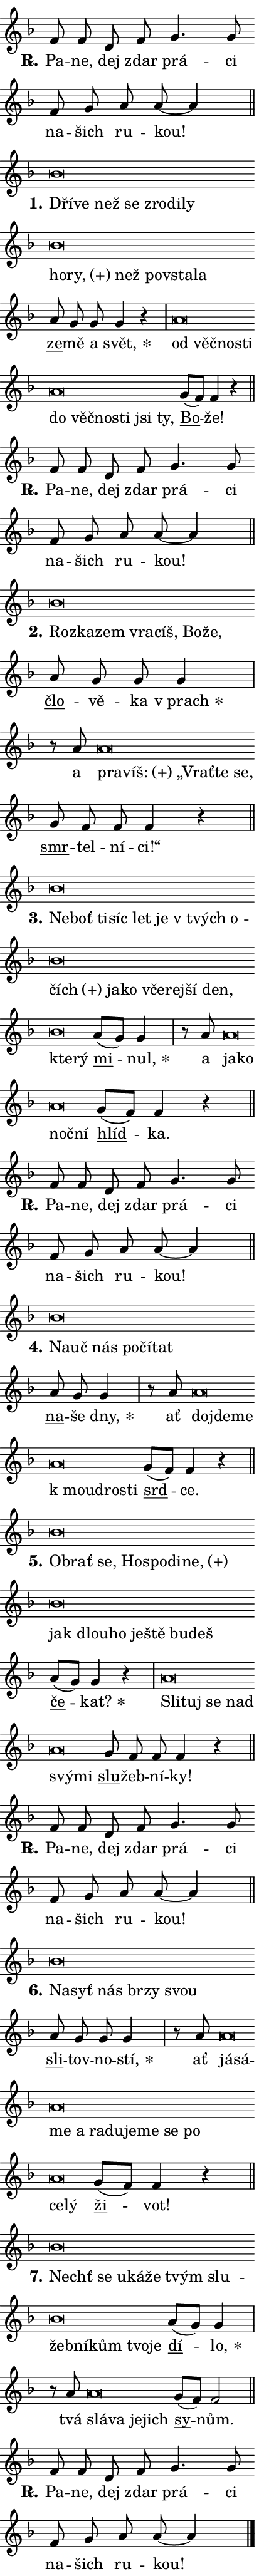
\version "2.24.0"
\header { tagline = "" }
\paper {
  indent = 0\cm
  top-margin = 0\cm
  right-margin = 0.13\cm % to fit lyric hyphens
  bottom-margin = 0\cm
  left-margin = 0\cm
  paper-width = 7\cm
  page-breaking = #ly:one-page-breaking
  system-system-spacing.basic-distance = #11
  score-system-spacing.basic-distance = #11
  ragged-last = ##f
}


%% Author: Thomas Morley
%% https://lists.gnu.org/archive/html/lilypond-user/2020-05/msg00002.html
#(define (line-position grob)
"Returns position of @var[grob} in current system:
   @code{'start}, if at first time-step
   @code{'end}, if at last time-step
   @code{'middle} otherwise
"
  (let* ((col (ly:item-get-column grob))
         (ln (ly:grob-object col 'left-neighbor))
         (rn (ly:grob-object col 'right-neighbor))
         (col-to-check-left (if (ly:grob? ln) ln col))
         (col-to-check-right (if (ly:grob? rn) rn col))
         (break-dir-left
           (and
             (ly:grob-property col-to-check-left 'non-musical #f)
             (ly:item-break-dir col-to-check-left)))
         (break-dir-right
           (and
             (ly:grob-property col-to-check-right 'non-musical #f)
             (ly:item-break-dir col-to-check-right))))
        (cond ((eqv? 1 break-dir-left) 'start)
              ((eqv? -1 break-dir-right) 'end)
              (else 'middle))))

#(define (tranparent-at-line-position vctor)
  (lambda (grob)
  "Relying on @code{line-position} select the relevant enry from @var{vctor}.
Used to determine transparency,"
    (case (line-position grob)
      ((end) (not (vector-ref vctor 0)))
      ((middle) (not (vector-ref vctor 1)))
      ((start) (not (vector-ref vctor 2))))))

noteHeadBreakVisibility =
#(define-music-function (break-visibility)(vector?)
"Makes @code{NoteHead}s transparent relying on @var{break-visibility}"
#{
  \override NoteHead.transparent =
    #(tranparent-at-line-position break-visibility)
#})

#(define delete-ledgers-for-transparent-note-heads
  (lambda (grob)
    "Reads whether a @code{NoteHead} is transparent.
If so this @code{NoteHead} is removed from @code{'note-heads} from
@var{grob}, which is supposed to be @code{LedgerLineSpanner}.
As a result ledgers are not printed for this @code{NoteHead}"
    (let* ((nhds-array (ly:grob-object grob 'note-heads))
           (nhds-list
             (if (ly:grob-array? nhds-array)
                 (ly:grob-array->list nhds-array)
                 '()))
           ;; Relies on the transparent-property being done before
           ;; Staff.LedgerLineSpanner.after-line-breaking is executed.
           ;; This is fragile ...
           (to-keep
             (remove
               (lambda (nhd)
                 (ly:grob-property nhd 'transparent #f))
               nhds-list)))
      ;; TODO find a better method to iterate over grob-arrays, similiar
      ;; to filter/remove etc for lists
      ;; For now rebuilt from scratch
      (set! (ly:grob-object grob 'note-heads)  '())
      (for-each
        (lambda (nhd)
          (ly:pointer-group-interface::add-grob grob 'note-heads nhd))
        to-keep))))

squashNotes = {
  \override NoteHead.X-extent = #'(-0.2 . 0.2)
  \override NoteHead.Y-extent = #'(-0.75 . 0)
  \override NoteHead.stencil =
    #(lambda (grob)
       (let ((pos (ly:grob-property grob 'staff-position)))
         (begin
           (if (< pos -7) (display "ERROR: Lower brevis then expected\n") (display "OK: Expected brevis position\n"))
           (if (<= pos -6) ly:text-interface::print ly:note-head::print))))
}
unSquashNotes = {
  \revert NoteHead.X-extent
  \revert NoteHead.Y-extent
  \revert NoteHead.stencil
}

hideNotes = \noteHeadBreakVisibility #begin-of-line-visible
unHideNotes = \noteHeadBreakVisibility #all-visible

% work-around for resetting accidentals
% https://lilypond.org/doc/v2.23/Documentation/notation/displaying-rhythms#unmetered-music
cadenzaMeasure = {
  \cadenzaOff
  \partial 1024 s1024
  \cadenzaOn
}

#(define-markup-command (accent layout props text) (markup?)
  "Underline accented syllable"
  (interpret-markup layout props
    #{\markup \override #'(offset . 4.3) \underline { #text }#}))

responsum = \markup \concat {
  "R" \hspace #-1.05 \path #0.1 #'((moveto 0 0.07) (lineto 0.9 0.8)) \hspace #0.05 "."
}

spaceSize = #0.6828661417322834 % exact space size for TeX Gyre Schola

\layout {
  \context {
    \Staff
    \remove "Time_signature_engraver"
    \override LedgerLineSpanner.after-line-breaking = #delete-ledgers-for-transparent-note-heads
  }
  \context {
    \Lyrics {
      \override LyricSpace.minimum-distance = \spaceSize
      \override LyricText.font-name = #"TeX Gyre Schola"
      \override LyricText.font-size = 1
      \override StanzaNumber.font-name = #"TeX Gyre Schola Bold"
      \override StanzaNumber.font-size = 1
    }
  }
  \context {
    \Score 
    \override NoteHead.text =
      #(lambda (grob) 
        (let ((pos (ly:grob-property grob 'staff-position)))
          #{\markup {
            \combine
              \halign #-0.55 \raise #(if (= pos -6) 0 0.5) \override #'(thickness . 2) \draw-line #'(3.2 . 0)
              \musicglyph "noteheads.sM1"
          }#}))
  }
}

% magnetic-lyrics.ily
%
%   written by
%     Jean Abou Samra <jean@abou-samra.fr>
%     Werner Lemberg <wl@gnu.org>
%
%   adapted by
%     Jiri Hon <jiri.hon@gmail.com>
%
% Version 2022-Apr-15

% https://www.mail-archive.com/lilypond-user@gnu.org/msg149350.html

#(define (Left_hyphen_pointer_engraver context)
   "Collect syllable-hyphen-syllable occurrences in lyrics and store
them in properties.  This engraver only looks to the left.  For
example, if the lyrics input is @code{foo -- bar}, it does the
following.

@itemize @bullet
@item
Set the @code{text} property of the @code{LyricHyphen} grob between
@q{foo} and @q{bar} to @code{foo}.

@item
Set the @code{left-hyphen} property of the @code{LyricText} grob with
text @q{foo} to the @code{LyricHyphen} grob between @q{foo} and
@q{bar}.
@end itemize

Use this auxiliary engraver in combination with the
@code{lyric-@/text::@/apply-@/magnetic-@/offset!} hook."
   (let ((hyphen #f)
         (text #f))
     (make-engraver
      (acknowledgers
       ((lyric-syllable-interface engraver grob source-engraver)
        (set! text grob)))
      (end-acknowledgers
       ((lyric-hyphen-interface engraver grob source-engraver)
        ;(when (not (grob::has-interface grob 'lyric-space-interface))
          (set! hyphen grob)));)
      ((stop-translation-timestep engraver)
       (when (and text hyphen)
         (ly:grob-set-object! text 'left-hyphen hyphen))
       (set! text #f)
       (set! hyphen #f)))))

#(define (lyric-text::apply-magnetic-offset! grob)
   "If the space between two syllables is less than the value in
property @code{LyricText@/.details@/.squash-threshold}, move the right
syllable to the left so that it gets concatenated with the left
syllable.

Use this function as a hook for
@code{LyricText@/.after-@/line-@/breaking} if the
@code{Left_@/hyphen_@/pointer_@/engraver} is active."
   (let ((hyphen (ly:grob-object grob 'left-hyphen #f)))
     (when hyphen
       (let ((left-text (ly:spanner-bound hyphen LEFT)))
         (when (grob::has-interface left-text 'lyric-syllable-interface)
           (let* ((common (ly:grob-common-refpoint grob left-text X))
                  (this-x-ext (ly:grob-extent grob common X))
                  (left-x-ext
                   (begin
                     ;; Trigger magnetism for left-text.
                     (ly:grob-property left-text 'after-line-breaking)
                     (ly:grob-extent left-text common X)))
                  ;; `delta` is the gap width between two syllables.
                  (delta (- (interval-start this-x-ext)
                            (interval-end left-x-ext)))
                  (details (ly:grob-property grob 'details))
                  (threshold (assoc-get 'squash-threshold details 0.2)))
             (when (< delta threshold)
               (let* (;; We have to manipulate the input text so that
                      ;; ligatures crossing syllable boundaries are not
                      ;; disabled.  For languages based on the Latin
                      ;; script this is essentially a beautification.
                      ;; However, for non-Western scripts it can be a
                      ;; necessity.
                      (lt (ly:grob-property left-text 'text))
                      (rt (ly:grob-property grob 'text))
                      (is-space (grob::has-interface hyphen 'lyric-space-interface))
                      (space (if is-space " " ""))
                      (extra-delta (if is-space spaceSize 0))
                      ;; Append new syllable.
                      (ltrt-space (if (and (string? lt) (string? rt))
                                (string-append lt space rt)
                                (make-concat-markup (list lt space rt))))
                      ;; Right-align `ltrt` to the right side.
                      (ltrt-space-markup (grob-interpret-markup
                               grob
                               (make-translate-markup
                                (cons (interval-length this-x-ext) 0)
                                (make-right-align-markup ltrt-space)))))
                 (begin
                   ;; Don't print `left-text`.
                   (ly:grob-set-property! left-text 'stencil #f)
                   ;; Set text and stencil (which holds all collected
                   ;; syllables so far) and shift it to the left.
                   (ly:grob-set-property! grob 'text ltrt-space)
                   (ly:grob-set-property! grob 'stencil ltrt-space-markup)
                   (ly:grob-translate-axis! grob (- (- delta extra-delta)) X))))))))))


#(define (lyric-hyphen::displace-bounds-first grob)
   ;; Make very sure this callback isn't triggered too early.
   (let ((left (ly:spanner-bound grob LEFT))
         (right (ly:spanner-bound grob RIGHT)))
     (ly:grob-property left 'after-line-breaking)
     (ly:grob-property right 'after-line-breaking)
     (ly:lyric-hyphen::print grob)))

squashThreshold = #0.4

\layout {
  \context {
    \Lyrics
    \consists #Left_hyphen_pointer_engraver
    \override LyricText.after-line-breaking =
      #lyric-text::apply-magnetic-offset!
    \override LyricHyphen.stencil = #lyric-hyphen::displace-bounds-first
    \override LyricText.details.squash-threshold = \squashThreshold
    \override LyricHyphen.minimum-distance = 0
    \override LyricHyphen.minimum-length = \squashThreshold
  }
}

squashText = \override LyricText.details.squash-threshold = 9999
unSquashText = \override LyricText.details.squash-threshold = \squashThreshold

leftText = \override LyricText.self-alignment-X = #LEFT
unLeftText = \revert LyricText.self-alignment-X

starOffset = #(lambda (grob) 
                (let ((x_offset (ly:self-alignment-interface::aligned-on-x-parent grob)))
                  (if (= x_offset 0) 0 (+ x_offset 1.2))))

star = #(define-music-function (syllable)(string?)
"Append star separator at the end of a syllable"
#{
  \once \override LyricText.X-offset = #starOffset
  \lyricmode { \markup {
    #syllable
    \override #'((font-name . "TeX Gyre Schola Bold")) \hspace #0.2 \lower #0.65 \larger "*"
  } }
#})

starAccent = #(define-music-function (syllable)(string?)
"Append star separator at the end of a syllable and make accent"
#{
  \once \override LyricText.X-offset = #starOffset
  \lyricmode { \markup {
    \accent #syllable
    \override #'((font-name . "TeX Gyre Schola Bold")) \hspace #0.2 \lower #0.65 \larger "*"
  } }
#})

breath = #(define-music-function (syllable)(string?)
"Append breathing indicator at the end of a syllable"
#{
  \lyricmode { \markup { #syllable "+" } }
#})

optionalBreath = #(define-music-function (syllable)(string?)
"Append optional breathing indicator at the end of a syllable"
#{
  \lyricmode { \markup { #syllable "(+)" } }
#})


\score {
    <<
        \new Voice = "melody" { \cadenzaOn \key f \major \relative { f'8 f d f g4. g8 \bar "" f8 g a a~ a4 \cadenzaMeasure \bar "||" \break } }
        \new Lyrics \lyricsto "melody" { \lyricmode { \set stanza = \responsum
Pa -- ne, dej zdar prá -- ci na -- šich ru -- kou! } }
    >>
    \layout {}
}

\score {
    <<
        \new Voice = "melody" { \cadenzaOn \key f \major \relative { \squashNotes bes'\breve*1/16 \hideNotes \breve*1/16 \bar "" \breve*1/16 \bar "" \breve*1/16 \bar "" \breve*1/16 \bar "" \breve*1/16 \bar "" \breve*1/16 \bar "" \breve*1/16 \bar "" \breve*1/16 \bar "" \breve*1/16 \bar "" \breve*1/16 \bar "" \breve*1/16 \breve*1/16 \bar "" \unHideNotes \unSquashNotes \bar "" a8 g g g4 r \cadenzaMeasure \bar "|" \squashNotes a\breve*1/16 \hideNotes \breve*1/16 \bar "" \breve*1/16 \bar "" \breve*1/16 \bar "" \breve*1/16 \bar "" \breve*1/16 \bar "" \breve*1/16 \bar "" \breve*1/16 \bar "" \breve*1/16 \breve*1/16 \bar "" \unHideNotes \unSquashNotes \bar "" g8[( f)] f4 r \cadenzaMeasure \bar "||" \break } }
        \new Lyrics \lyricsto "melody" { \lyricmode { \set stanza = "1."
\leftText Dří -- \squashText ve než se zro -- di -- ly ho -- \optionalBreath ry, než po -- vsta -- la \unLeftText \unSquashText \markup \accent ze -- mě a \star svět, \leftText od \squashText věč -- no -- sti do věč -- no -- sti jsi ty, \unLeftText \unSquashText \markup \accent Bo -- že! } }
    >>
    \layout {}
}

\score {
    <<
        \new Voice = "melody" { \cadenzaOn \key f \major \relative { f'8 f d f g4. g8 \bar "" f8 g a a~ a4 \cadenzaMeasure \bar "||" \break } }
        \new Lyrics \lyricsto "melody" { \lyricmode { \set stanza = \responsum
Pa -- ne, dej zdar prá -- ci na -- šich ru -- kou! } }
    >>
    \layout {}
}

\score {
    <<
        \new Voice = "melody" { \cadenzaOn \key f \major \relative { \squashNotes bes'\breve*1/16 \hideNotes \breve*1/16 \bar "" \breve*1/16 \bar "" \breve*1/16 \bar "" \breve*1/16 \bar "" \breve*1/16 \breve*1/16 \bar "" \unHideNotes \unSquashNotes \bar "" a8 g g g4 \cadenzaMeasure \bar "|" r8 a8 \squashNotes a\breve*1/16 \hideNotes \breve*1/16 \bar "" \breve*1/16 \bar "" \breve*1/16 \breve*1/16 \bar "" \unHideNotes \unSquashNotes \bar "" g8 f f f4 r \cadenzaMeasure \bar "||" \break } }
        \new Lyrics \lyricsto "melody" { \lyricmode { \set stanza = "2."
\leftText Roz -- \squashText ka -- zem vra -- cíš, Bo -- že, \unLeftText \unSquashText \markup \accent člo -- vě -- ka \star "v prach" a \leftText pra -- \squashText \optionalBreath víš: „Vrať -- te se, \unLeftText \unSquashText \markup \accent smr -- tel -- ní -- ci!“ } }
    >>
    \layout {}
}

\score {
    <<
        \new Voice = "melody" { \cadenzaOn \key f \major \relative { \squashNotes bes'\breve*1/16 \hideNotes \breve*1/16 \bar "" \breve*1/16 \bar "" \breve*1/16 \bar "" \breve*1/16 \bar "" \breve*1/16 \bar "" \breve*1/16 \bar "" \breve*1/16 \bar "" \breve*1/16 \bar "" \breve*1/16 \bar "" \breve*1/16 \bar "" \breve*1/16 \bar "" \breve*1/16 \bar "" \breve*1/16 \bar "" \breve*1/16 \bar "" \breve*1/16 \breve*1/16 \bar "" \unHideNotes \unSquashNotes \bar "" a8[( g)] g4 \cadenzaMeasure \bar "|" r8 a8 \squashNotes a\breve*1/16 \hideNotes \breve*1/16 \bar "" \breve*1/16 \breve*1/16 \bar "" \unHideNotes \unSquashNotes \bar "" g8[( f)] f4 r \cadenzaMeasure \bar "||" \break } }
        \new Lyrics \lyricsto "melody" { \lyricmode { \set stanza = "3."
\leftText Ne -- \squashText boť ti -- síc let je "v tvých" o -- \optionalBreath čích ja -- ko vče -- rej -- ší den, kte -- rý \unLeftText \unSquashText \markup \accent mi -- \star nul, a \leftText ja -- \squashText ko noč -- ní \unLeftText \unSquashText \markup \accent hlíd -- ka. } }
    >>
    \layout {}
}

\score {
    <<
        \new Voice = "melody" { \cadenzaOn \key f \major \relative { f'8 f d f g4. g8 \bar "" f8 g a a~ a4 \cadenzaMeasure \bar "||" \break } }
        \new Lyrics \lyricsto "melody" { \lyricmode { \set stanza = \responsum
Pa -- ne, dej zdar prá -- ci na -- šich ru -- kou! } }
    >>
    \layout {}
}

\score {
    <<
        \new Voice = "melody" { \cadenzaOn \key f \major \relative { \squashNotes bes'\breve*1/16 \hideNotes \breve*1/16 \bar "" \breve*1/16 \bar "" \breve*1/16 \bar "" \breve*1/16 \breve*1/16 \bar "" \unHideNotes \unSquashNotes \bar "" a8 g g4 \cadenzaMeasure \bar "|" r8 a8 \squashNotes a\breve*1/16 \hideNotes \breve*1/16 \bar "" \breve*1/16 \bar "" \breve*1/16 \bar "" \breve*1/16 \breve*1/16 \bar "" \unHideNotes \unSquashNotes \bar "" g8[( f)] f4 r \cadenzaMeasure \bar "||" \break } }
        \new Lyrics \lyricsto "melody" { \lyricmode { \set stanza = "4."
\leftText Na -- \squashText uč nás po -- čí -- tat \unLeftText \unSquashText \markup \accent na -- še \star dny, ať \leftText do -- \squashText jde -- me "k mou" -- dro -- sti \unLeftText \unSquashText \markup \accent srd -- ce. } }
    >>
    \layout {}
}

\score {
    <<
        \new Voice = "melody" { \cadenzaOn \key f \major \relative { \squashNotes bes'\breve*1/16 \hideNotes \breve*1/16 \bar "" \breve*1/16 \bar "" \breve*1/16 \bar "" \breve*1/16 \bar "" \breve*1/16 \bar "" \breve*1/16 \bar "" \breve*1/16 \bar "" \breve*1/16 \bar "" \breve*1/16 \bar "" \breve*1/16 \bar "" \breve*1/16 \bar "" \breve*1/16 \breve*1/16 \bar "" \unHideNotes \unSquashNotes \bar "" a8[( g)] g4 r \cadenzaMeasure \bar "|" \squashNotes a\breve*1/16 \hideNotes \breve*1/16 \bar "" \breve*1/16 \bar "" \breve*1/16 \bar "" \breve*1/16 \breve*1/16 \bar "" \unHideNotes \unSquashNotes \bar "" g8 f f f4 r \cadenzaMeasure \bar "||" \break } }
        \new Lyrics \lyricsto "melody" { \lyricmode { \set stanza = "5."
\leftText Ob -- \squashText rať se, Ho -- spo -- di -- \optionalBreath ne, jak dlou -- ho je -- ště bu -- deš \unLeftText \unSquashText \markup \accent če -- \star kat? \leftText Sli -- \squashText tuj se nad svý -- mi \unLeftText \unSquashText \markup \accent slu -- žeb -- ní -- ky! } }
    >>
    \layout {}
}

\score {
    <<
        \new Voice = "melody" { \cadenzaOn \key f \major \relative { f'8 f d f g4. g8 \bar "" f8 g a a~ a4 \cadenzaMeasure \bar "||" \break } }
        \new Lyrics \lyricsto "melody" { \lyricmode { \set stanza = \responsum
Pa -- ne, dej zdar prá -- ci na -- šich ru -- kou! } }
    >>
    \layout {}
}

\score {
    <<
        \new Voice = "melody" { \cadenzaOn \key f \major \relative { \squashNotes bes'\breve*1/16 \hideNotes \breve*1/16 \bar "" \breve*1/16 \bar "" \breve*1/16 \bar "" \breve*1/16 \breve*1/16 \bar "" \unHideNotes \unSquashNotes \bar "" a8 g g g4 \cadenzaMeasure \bar "|" r8 a8 \squashNotes a\breve*1/16 \hideNotes \breve*1/16 \bar "" \breve*1/16 \bar "" \breve*1/16 \bar "" \breve*1/16 \bar "" \breve*1/16 \bar "" \breve*1/16 \bar "" \breve*1/16 \bar "" \breve*1/16 \bar "" \breve*1/16 \bar "" \breve*1/16 \breve*1/16 \bar "" \unHideNotes \unSquashNotes \bar "" g8[( f)] f4 r \cadenzaMeasure \bar "||" \break } }
        \new Lyrics \lyricsto "melody" { \lyricmode { \set stanza = "6."
\leftText Na -- \squashText syť nás br -- zy svou \unLeftText \unSquashText \markup \accent sli -- tov -- no -- \star stí, ať \leftText já -- \squashText sá -- me a ra -- du -- je -- me se po ce -- lý \unLeftText \unSquashText \markup \accent ži -- vot! } }
    >>
    \layout {}
}

\score {
    <<
        \new Voice = "melody" { \cadenzaOn \key f \major \relative { \squashNotes bes'\breve*1/16 \hideNotes \breve*1/16 \bar "" \breve*1/16 \bar "" \breve*1/16 \bar "" \breve*1/16 \bar "" \breve*1/16 \bar "" \breve*1/16 \bar "" \breve*1/16 \bar "" \breve*1/16 \bar "" \breve*1/16 \bar "" \breve*1/16 \breve*1/16 \bar "" \unHideNotes \unSquashNotes \bar "" a8[( g)] g4 \cadenzaMeasure \bar "|" r8 a8 \squashNotes a\breve*1/16 \hideNotes \breve*1/16 \bar "" \breve*1/16 \breve*1/16 \bar "" \unHideNotes \unSquashNotes \bar "" g8[( f)] f2 \cadenzaMeasure \bar "||" \break } }
        \new Lyrics \lyricsto "melody" { \lyricmode { \set stanza = "7."
\leftText Nechť \squashText se u -- ká -- že tvým slu -- žeb -- ní -- kům tvo -- je \unLeftText \unSquashText \markup \accent dí -- \star lo, tvá \leftText slá -- \squashText va je -- jich \unLeftText \unSquashText \markup \accent sy -- nům. } }
    >>
    \layout {}
}

\score {
    <<
        \new Voice = "melody" { \cadenzaOn \key f \major \relative { f'8 f d f g4. g8 \bar "" f8 g a a~ a4 \cadenzaMeasure \bar "||" \break } \bar "|." }
        \new Lyrics \lyricsto "melody" { \lyricmode { \set stanza = \responsum
Pa -- ne, dej zdar prá -- ci na -- šich ru -- kou! } }
    >>
    \layout {}
}
